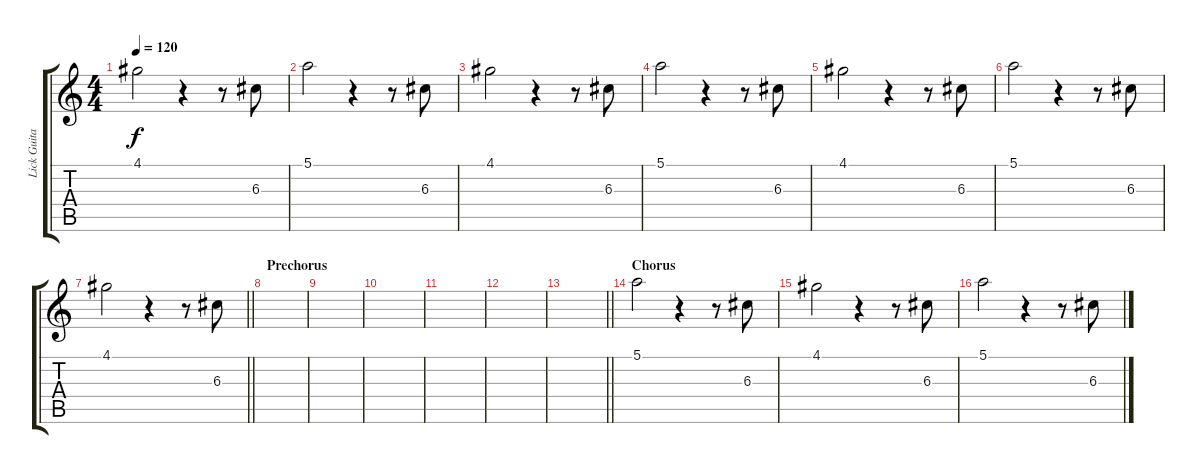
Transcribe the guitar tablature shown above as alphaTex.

\track ("Lick Guitar 1" "Lick Guita") {instrument acousticguitarsteel}
\staff {score tabs}
\tuning (E4 B3 G3 D3 A2 E2) {hide}
\ts (4 4)
\tempo 120
\clef g2
\ks c
4.1.2{dy f} r.4 r.8 6.3.8 |
5.1.2 r.4 r.8 6.3.8 |
4.1.2 r.4 r.8 6.3.8 |
5.1.2 r.4 r.8 6.3.8 |
4.1.2 r.4 r.8 6.3.8 |
5.1.2 r.4 r.8 6.3.8 |
\barLineRight lightlight
4.1.2 r.4 r.8 6.3.8 |
\section ("" "Prechorus")
|
|
|
|
|
\barLineRight lightlight
|
\section ("" "Chorus")
5.1.2{volume 13} r.4 r.8 6.3.8 |
4.1.2 r.4 r.8 6.3.8 |
5.1.2 r.4 r.8 6.3.8
